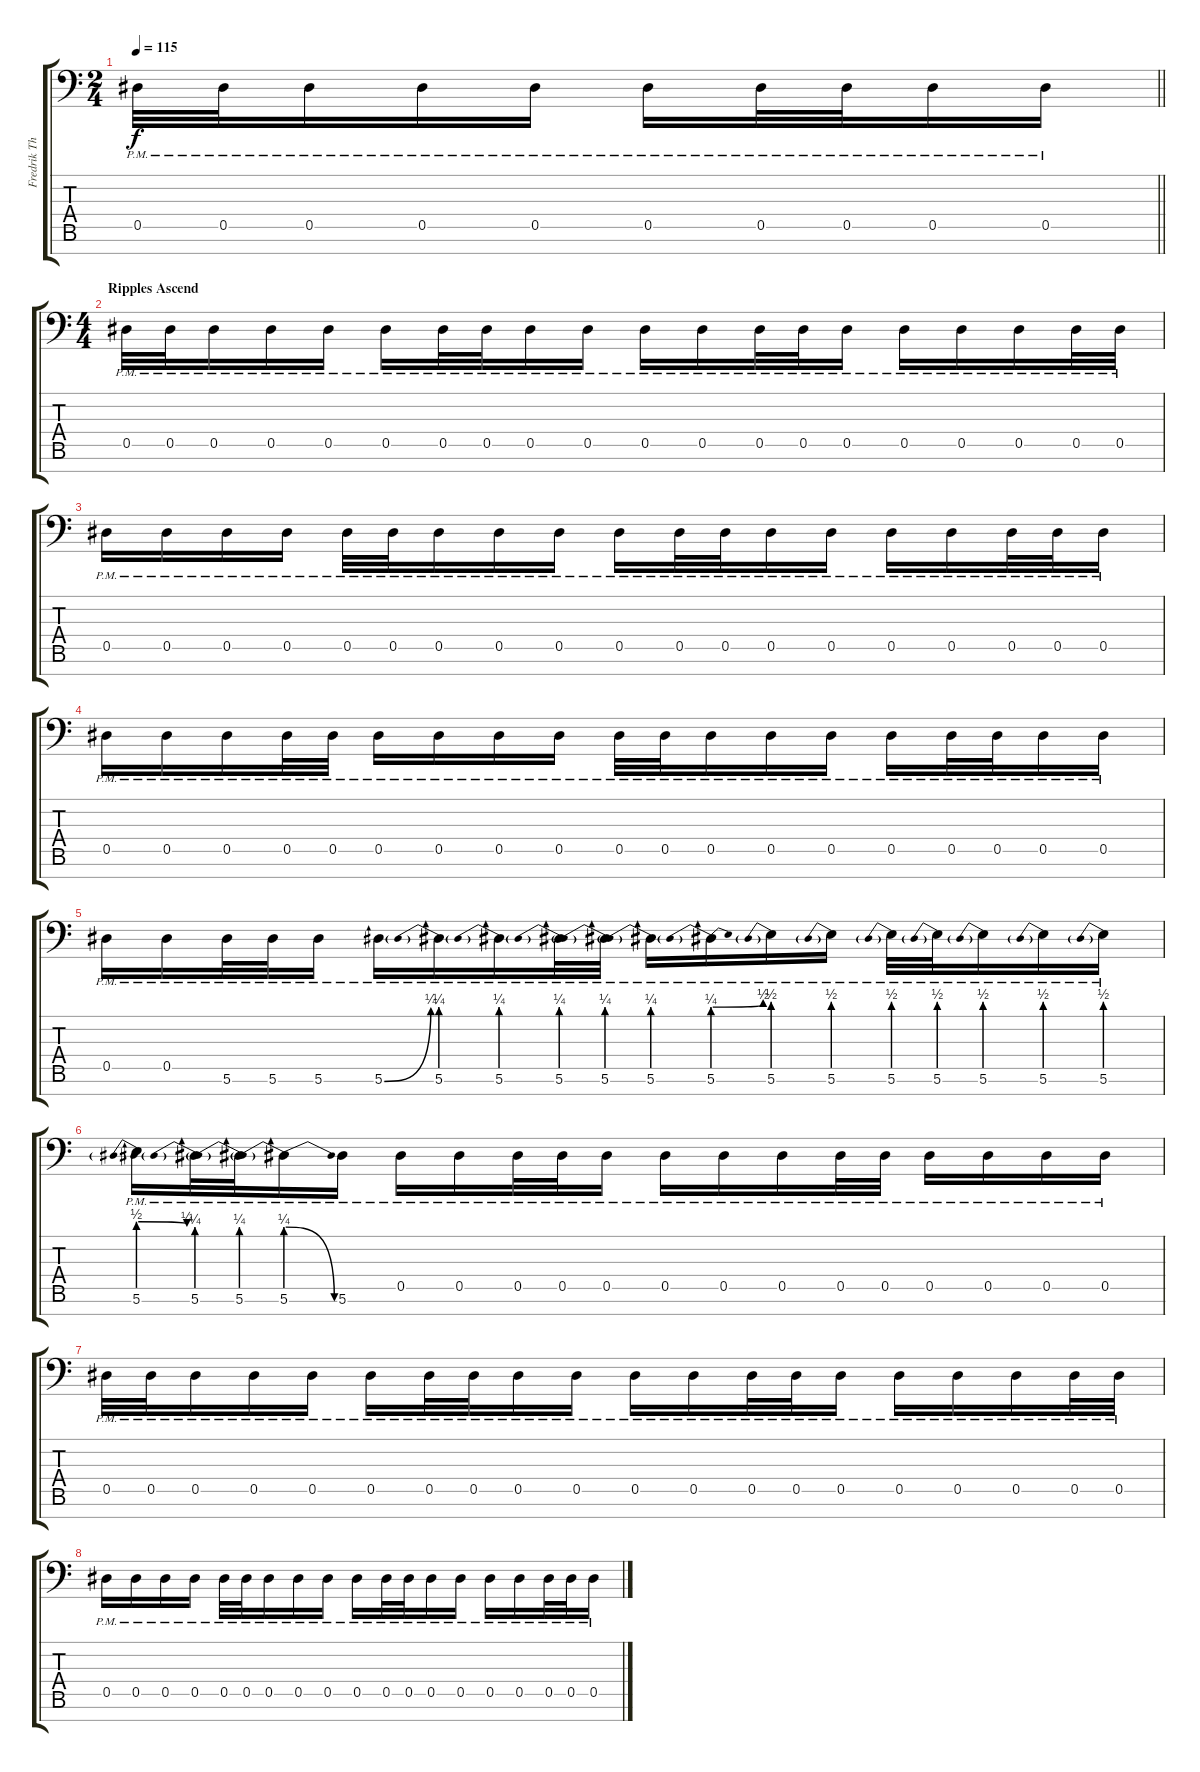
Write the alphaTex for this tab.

\track ("Fredrik Thordendal (Guitar 1)" "Fredrik Th") {instrument distortionguitar}
\staff {score tabs}
\tuning (Bb3 F3 Db3 Ab2 Eb2 Bb1 F1) {hide}
\ts (2 4)
\tempo 115
\clef f4
\barLineRight lightlight
\ks c
0.5{pm}.32{dy f} 0.5{pm}.32 0.5{pm}.16 0.5{pm}.16 0.5{pm}.16 0.5{pm}.16 0.5{pm}.32 0.5{pm}.32 0.5{pm}.16 0.5{pm}.16 |
\ts (4 4)
\section ("" "Ripples Ascend")
0.5{pm}.32 0.5{pm}.32 0.5{pm}.16 0.5{pm}.16 0.5{pm}.16 0.5{pm}.16 0.5{pm}.32 0.5{pm}.32 0.5{pm}.16 0.5{pm}.16 0.5{pm}.16 0.5{pm}.16 0.5{pm}.32 0.5{pm}.32 0.5{pm}.16 0.5{pm}.16 0.5{pm}.16 0.5{pm}.16 0.5{pm}.32 0.5{pm}.32 |
0.5{pm}.16 0.5{pm}.16 0.5{pm}.16 0.5{pm}.16 0.5{pm}.32 0.5{pm}.32 0.5{pm}.16 0.5{pm}.16 0.5{pm}.16 0.5{pm}.16 0.5{pm}.32 0.5{pm}.32 0.5{pm}.16 0.5{pm}.16 0.5{pm}.16 0.5{pm}.16 0.5{pm}.32 0.5{pm}.32 0.5{pm}.16 |
0.5{pm}.16 0.5{pm}.16 0.5{pm}.16 0.5{pm}.32 0.5{pm}.32 0.5{pm}.16 0.5{pm}.16 0.5{pm}.16 0.5{pm}.16 0.5{pm}.32 0.5{pm}.32 0.5{pm}.16 0.5{pm}.16 0.5{pm}.16 0.5{pm}.16 0.5{pm}.32 0.5{pm}.32 0.5{pm}.16 0.5{pm}.16 |
0.5{pm}.16 0.5{pm}.16 5.6{pm}.32 5.6{pm}.32 5.6{pm}.16 5.6{be (bend 0 0 60 1) pm}.16 5.6{be (prebend 0 1 60 1) pm}.16 5.6{be (prebend 0 1 60 1) pm}.16 5.6{be (prebend 0 1 60 1) pm}.32 5.6{be (prebend 0 1 60 1) pm}.32 5.6{be (prebend 0 1 60 1) pm}.16 5.6{be (prebendbend 0 1 60 2) pm}.16 5.6{be (prebend 0 2 60 2) pm}.16 5.6{be (prebend 0 2 60 2) pm}.16 5.6{be (prebend 0 2 60 2) pm}.32 5.6{be (prebend 0 2 60 2) pm}.32 5.6{be (prebend 0 2 60 2) pm}.16 5.6{be (prebend 0 2 60 2) pm}.16 5.6{be (prebend 0 2 60 2) pm}.16 |
5.6{be (prebendrelease 0 2 60 1) pm}.16 5.6{be (prebend 0 1 60 1) pm}.32 5.6{be (prebend 0 1 60 1) pm}.32 5.6{be (prebendrelease 0 1 60 0) pm}.16 5.6{pm}.16 0.5{pm}.16 0.5{pm}.16 0.5{pm}.32 0.5{pm}.32 0.5{pm}.16 0.5{pm}.16 0.5{pm}.16 0.5{pm}.16 0.5{pm}.32 0.5{pm}.32 0.5{pm}.16 0.5{pm}.16 0.5{pm}.16 0.5{pm}.16 |
0.5{pm}.32 0.5{pm}.32 0.5{pm}.16 0.5{pm}.16 0.5{pm}.16 0.5{pm}.16 0.5{pm}.32 0.5{pm}.32 0.5{pm}.16 0.5{pm}.16 0.5{pm}.16 0.5{pm}.16 0.5{pm}.32 0.5{pm}.32 0.5{pm}.16 0.5{pm}.16 0.5{pm}.16 0.5{pm}.16 0.5{pm}.32 0.5{pm}.32 |
0.5{pm}.16 0.5{pm}.16 0.5{pm}.16 0.5{pm}.16 0.5{pm}.32 0.5{pm}.32 0.5{pm}.16 0.5{pm}.16 0.5{pm}.16 0.5{pm}.16 0.5{pm}.32 0.5{pm}.32 0.5{pm}.16 0.5{pm}.16 0.5{pm}.16 0.5{pm}.16 0.5{pm}.32 0.5{pm}.32 0.5{pm}.16
